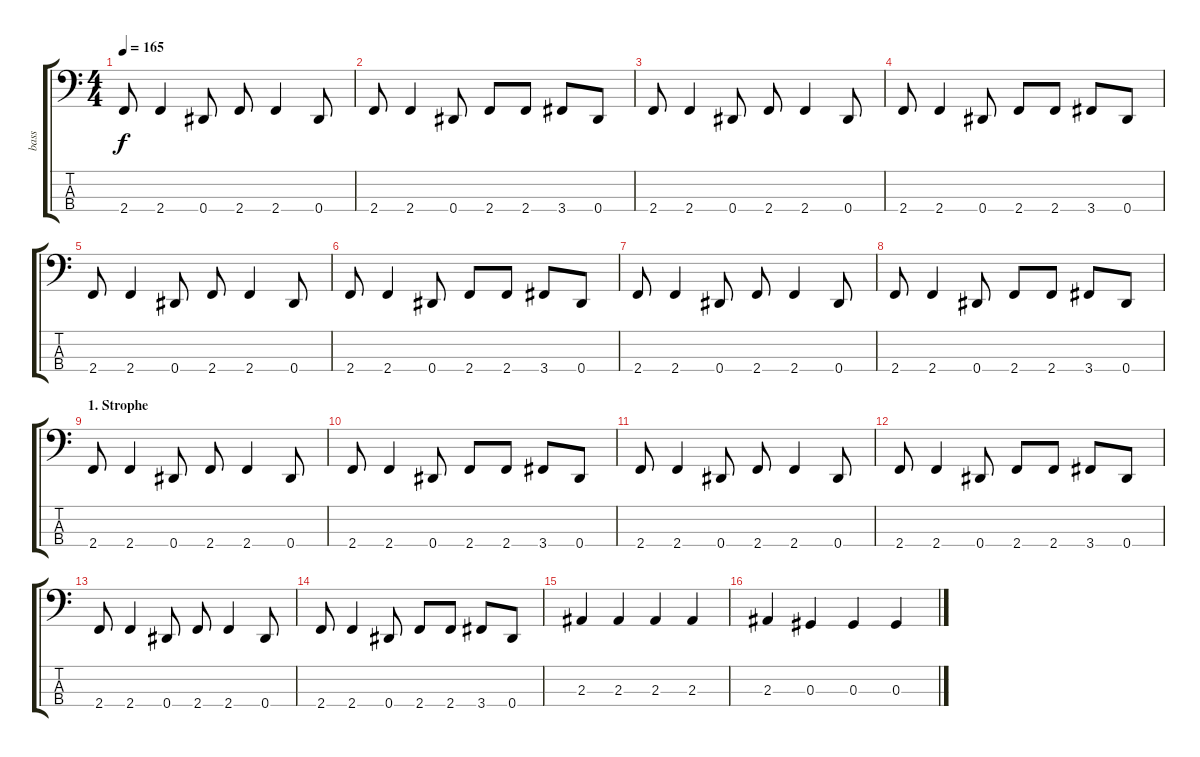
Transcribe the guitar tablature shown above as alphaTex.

\track ("bass" "bass") {instrument electricbasspick}
\staff {score tabs}
\tuning (Gb2 Db2 Ab1 Eb1) {hide}
\ts (4 4)
\tempo 165
\clef f4
\ks c
2.4.8{dy f} 2.4.4 0.4.8 2.4.8 2.4.4 0.4.8 |
2.4.8 2.4.4 0.4.8 2.4.8 2.4.8 3.4.8 0.4.8 |
2.4.8 2.4.4 0.4.8 2.4.8 2.4.4 0.4.8 |
2.4.8 2.4.4 0.4.8 2.4.8 2.4.8 3.4.8 0.4.8 |
2.4.8 2.4.4 0.4.8 2.4.8 2.4.4 0.4.8 |
2.4.8 2.4.4 0.4.8 2.4.8 2.4.8 3.4.8 0.4.8 |
2.4.8 2.4.4 0.4.8 2.4.8 2.4.4 0.4.8 |
2.4.8 2.4.4 0.4.8 2.4.8 2.4.8 3.4.8 0.4.8 |
\section ("" "1. Strophe")
2.4.8{volume 12} 2.4.4 0.4.8 2.4.8 2.4.4 0.4.8 |
2.4.8 2.4.4 0.4.8 2.4.8 2.4.8 3.4.8 0.4.8 |
2.4.8 2.4.4 0.4.8 2.4.8 2.4.4 0.4.8 |
2.4.8 2.4.4 0.4.8 2.4.8 2.4.8 3.4.8 0.4.8 |
2.4.8 2.4.4 0.4.8 2.4.8 2.4.4 0.4.8 |
2.4.8 2.4.4 0.4.8 2.4.8 2.4.8 3.4.8 0.4.8 |
2.3.4 2.3.4 2.3.4 2.3.4 |
2.3.4 0.3.4 0.3.4 0.3.4
